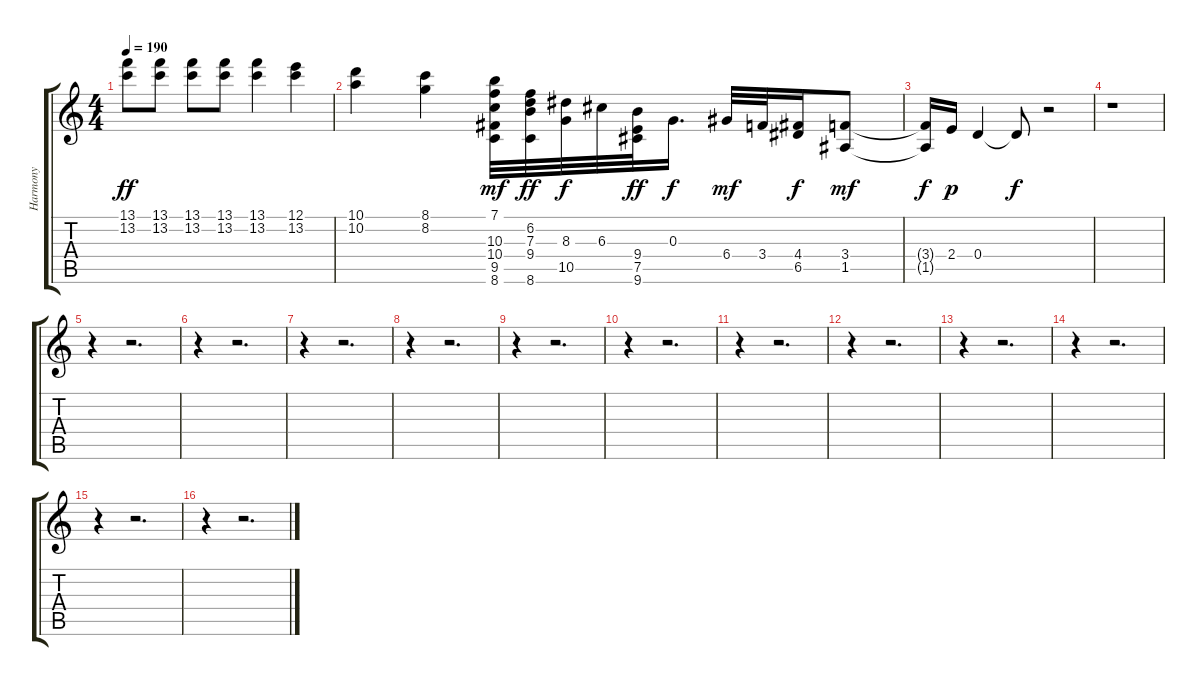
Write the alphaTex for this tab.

\track ("Harmony" "Harmony") {instrument rockorgan}
\staff {score tabs}
\tuning (E5 B4 G4 D4 A3 E3) {hide}
\ts (4 4)
\tempo 190
\clef g2
\ks c
(13.1 13.2).8{dy ff} (13.1 13.2).8 (13.1 13.2).8 (13.1 13.2).8 (13.1 13.2).4 (12.1 13.2).4 |
(10.1 10.2).4 (8.1 8.2).4 (7.1 10.3 10.4 9.5 8.6).32{dy mf} (6.2 7.3 9.4 8.6).32{dy ff} (8.3 10.5).32{dy f} 6.3.32 (9.4 7.5 9.6).32{dy ff} 0.3.16{d dy f} 6.4.32{dy mf} 3.4.32 (4.4 6.5).16{dy f} (3.4 1.5).8{dy mf} |
(3.4{t} 1.5{t}).16{dy f} 2.4.16{dy p} 0.4.4 0.4{t}.8{dy f} r.2 |
r.1 |
r.4 r.2{d} |
r.4 r.2{d} |
r.4 r.2{d} |
r.4 r.2{d} |
r.4 r.2{d} |
r.4 r.2{d} |
r.4 r.2{d} |
r.4 r.2{d} |
r.4 r.2{d} |
r.4 r.2{d} |
r.4 r.2{d} |
r.4 r.2{d}
